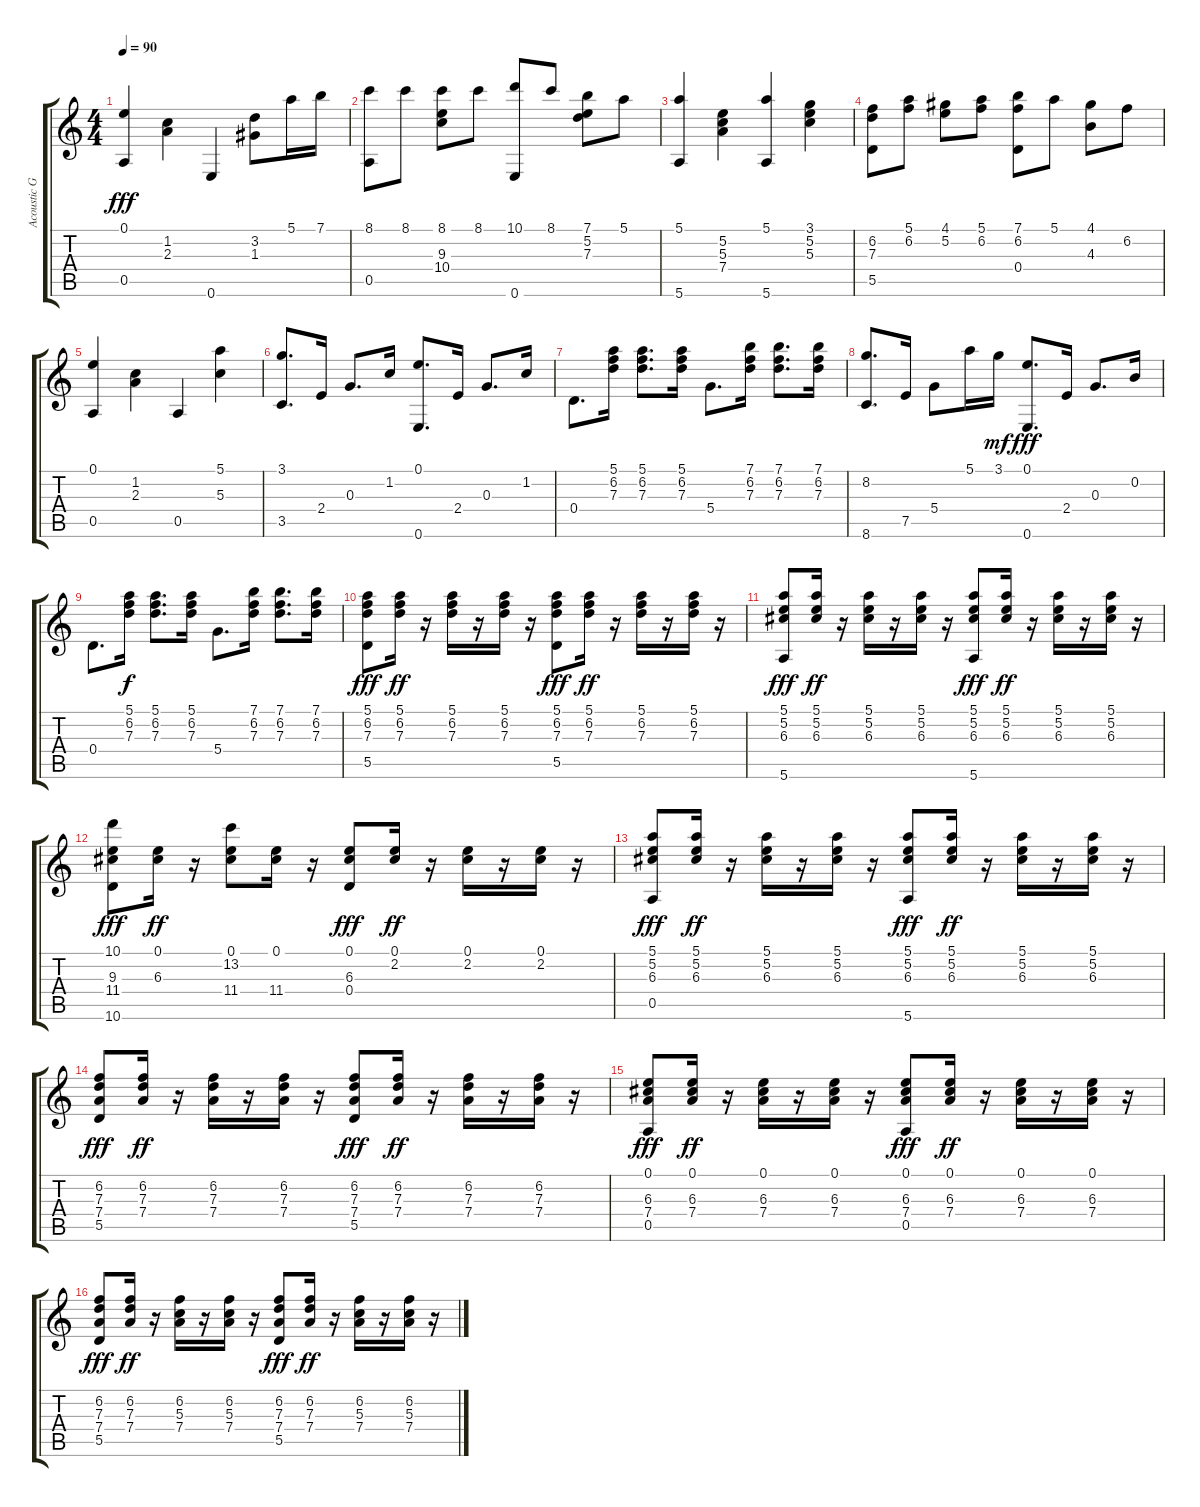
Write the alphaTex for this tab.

\track ("Acoustic Guitar" "Acoustic G") {instrument acousticguitarnylon}
\staff {score tabs}
\tuning (E4 B3 G3 D3 A2 E2) {hide}
\ts (4 4)
\tempo 90
\clef g2
\ks c
(0.1 0.5).4{dy fff} (1.2 2.3).4 0.6.4 (3.2 1.3).8 5.1.16 7.1.16 |
(8.1 0.5).8 8.1.8 (8.1 9.3 10.4).8 8.1.8 (10.1 0.6).8 8.1.8 (7.1 5.2 7.3).8 5.1.8 |
(5.1 5.6).4 (5.2 5.3 7.4).4 (5.1 5.6).4 (3.1 5.2 5.3).4 |
(6.2 7.3 5.5).8 (5.1 6.2).8 (4.1 5.2).8 (5.1 6.2).8 (7.1 6.2 0.4).8 5.1.8 (4.1 4.3).8 6.2.8 |
(0.1 0.5).4 (1.2 2.3).4 0.5.4 (5.1 5.3).4 |
(3.1 3.5).8{d} 2.4.16 0.3.8{d} 1.2.16 (0.1 0.6).8{d} 2.4.16 0.3.8{d} 1.2.16 |
0.4.8{d} (5.1 6.2 7.3).16 (5.1 6.2 7.3).8{d} (5.1 6.2 7.3).16 5.4.8{d} (7.1 6.2 7.3).16 (7.1 6.2 7.3).8{d} (7.1 6.2 7.3).16 |
(8.2 8.6).8{d} 7.5.16 5.4.8 5.1.16 3.1.16{dy mf} (0.1 0.6).8{d dy fff} 2.4.16 0.3.8{d} 0.2.16 |
0.4.8{d} (5.1 6.2 7.3).16{dy f} (5.1 6.2 7.3).8{d} (5.1 6.2 7.3).16 5.4.8{d} (7.1 6.2 7.3).16 (7.1 6.2 7.3).8{d} (7.1 6.2 7.3).16 |
(5.1 6.2 7.3 5.5).8{dy fff} (5.1 6.2 7.3).16{dy ff} r.16 (5.1 6.2 7.3).16 r.16 (5.1 6.2 7.3).16 r.16 (5.1 6.2 7.3 5.5).8{dy fff} (5.1 6.2 7.3).16{dy ff} r.16 (5.1 6.2 7.3).16 r.16 (5.1 6.2 7.3).16 r.16 |
(5.1 5.2 6.3 5.6).8{dy fff} (5.1 5.2 6.3).16{dy ff} r.16 (5.1 5.2 6.3).16 r.16 (5.1 5.2 6.3).16 r.16 (5.1 5.2 6.3 5.6).8{dy fff} (5.1 5.2 6.3).16{dy ff} r.16 (5.1 5.2 6.3).16 r.16 (5.1 5.2 6.3).16 r.16 |
(10.1 9.3 11.4 10.6).8{dy fff} (0.1 6.3).16{dy ff} r.16 (0.1 13.2 11.4).8 (0.1 11.4).16 r.16 (0.1 6.3 0.4).8{dy fff} (0.1 2.2).16{dy ff} r.16 (0.1 2.2).16 r.16 (0.1 2.2).16 r.16 |
(5.1 5.2 6.3 0.5).8{dy fff} (5.1 5.2 6.3).16{dy ff} r.16 (5.1 5.2 6.3).16 r.16 (5.1 5.2 6.3).16 r.16 (5.1 5.2 6.3 5.6).8{dy fff} (5.1 5.2 6.3).16{dy ff} r.16 (5.1 5.2 6.3).16 r.16 (5.1 5.2 6.3).16 r.16 |
(6.2 7.3 7.4 5.5).8{dy fff} (6.2 7.3 7.4).16{dy ff} r.16 (6.2 7.3 7.4).16 r.16 (6.2 7.3 7.4).16 r.16 (6.2 7.3 7.4 5.5).8{dy fff} (6.2 7.3 7.4).16{dy ff} r.16 (6.2 7.3 7.4).16 r.16 (6.2 7.3 7.4).16 r.16 |
(0.1 6.3 7.4 0.5).8{dy fff} (0.1 6.3 7.4).16{dy ff} r.16 (0.1 6.3 7.4).16 r.16 (0.1 6.3 7.4).16 r.16 (0.1 6.3 7.4 0.5).8{dy fff} (0.1 6.3 7.4).16{dy ff} r.16 (0.1 6.3 7.4).16 r.16 (0.1 6.3 7.4).16 r.16 |
(6.2 7.3 7.4 5.5).8{dy fff} (6.2 7.3 7.4).16{dy ff} r.16 (6.2 5.3 7.4).16 r.16 (6.2 5.3 7.4).16 r.16 (6.2 7.3 7.4 5.5).8{dy fff} (6.2 7.3 7.4).16{dy ff} r.16 (6.2 5.3 7.4).16 r.16 (6.2 5.3 7.4).16 r.16
